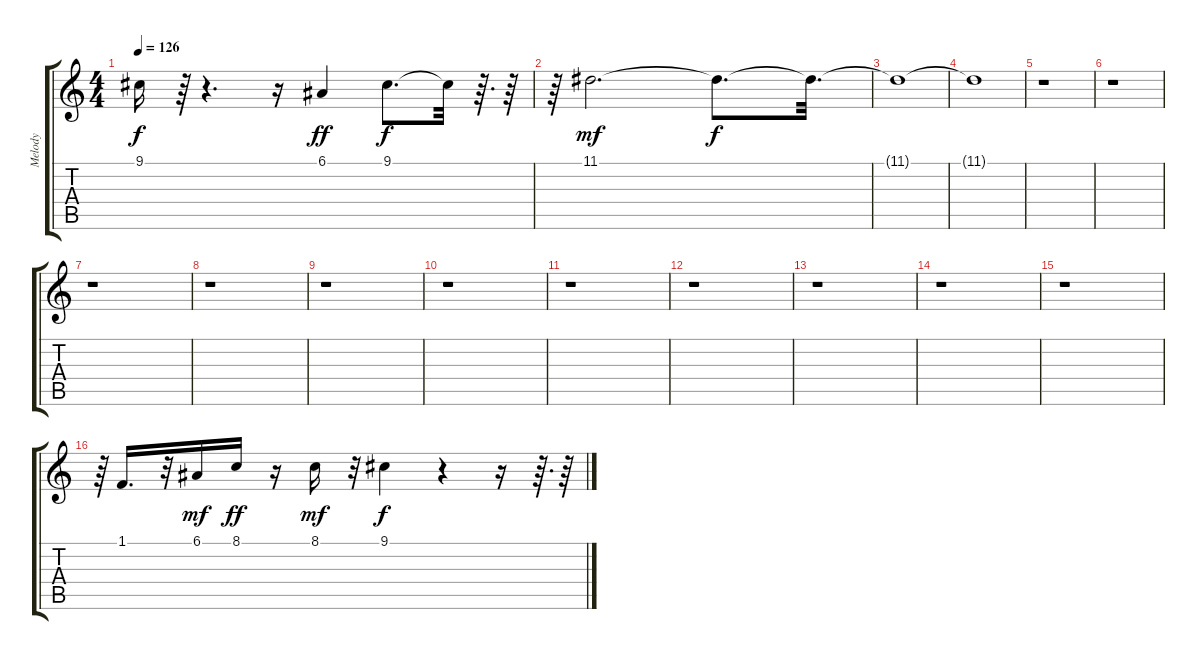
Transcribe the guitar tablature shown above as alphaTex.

\track ("Melody" "Melody") {instrument lead1square}
\staff {score tabs}
\tuning (E4 B3 G3 D3 A2 E2) {hide}
\ts (4 4)
\tempo 126
\clef g2
\ks c
9.1{t}.16{dy f} r.64 r.4{d} r.16 6.1.4{dy ff} 9.1.8{d dy f} 9.1{t}.32 r.64{d} r.64 |
r.64 11.1.2{d dy mf} 11.1{t}.8{d dy f} 11.1{t}.32{d} |
11.1{t}.1 |
11.1{t}.1 |
r.1 |
r.1 |
r.1 |
r.1 |
r.1 |
r.1 |
r.1 |
r.1 |
r.1 |
r.1 |
r.1 |
r.64 1.1.16{d} r.32 6.1.16{dy mf} 8.1.16{dy ff} r.16 8.1.16{dy mf} r.32 9.1.4{dy f} r.4 r.16 r.64{d} r.64
